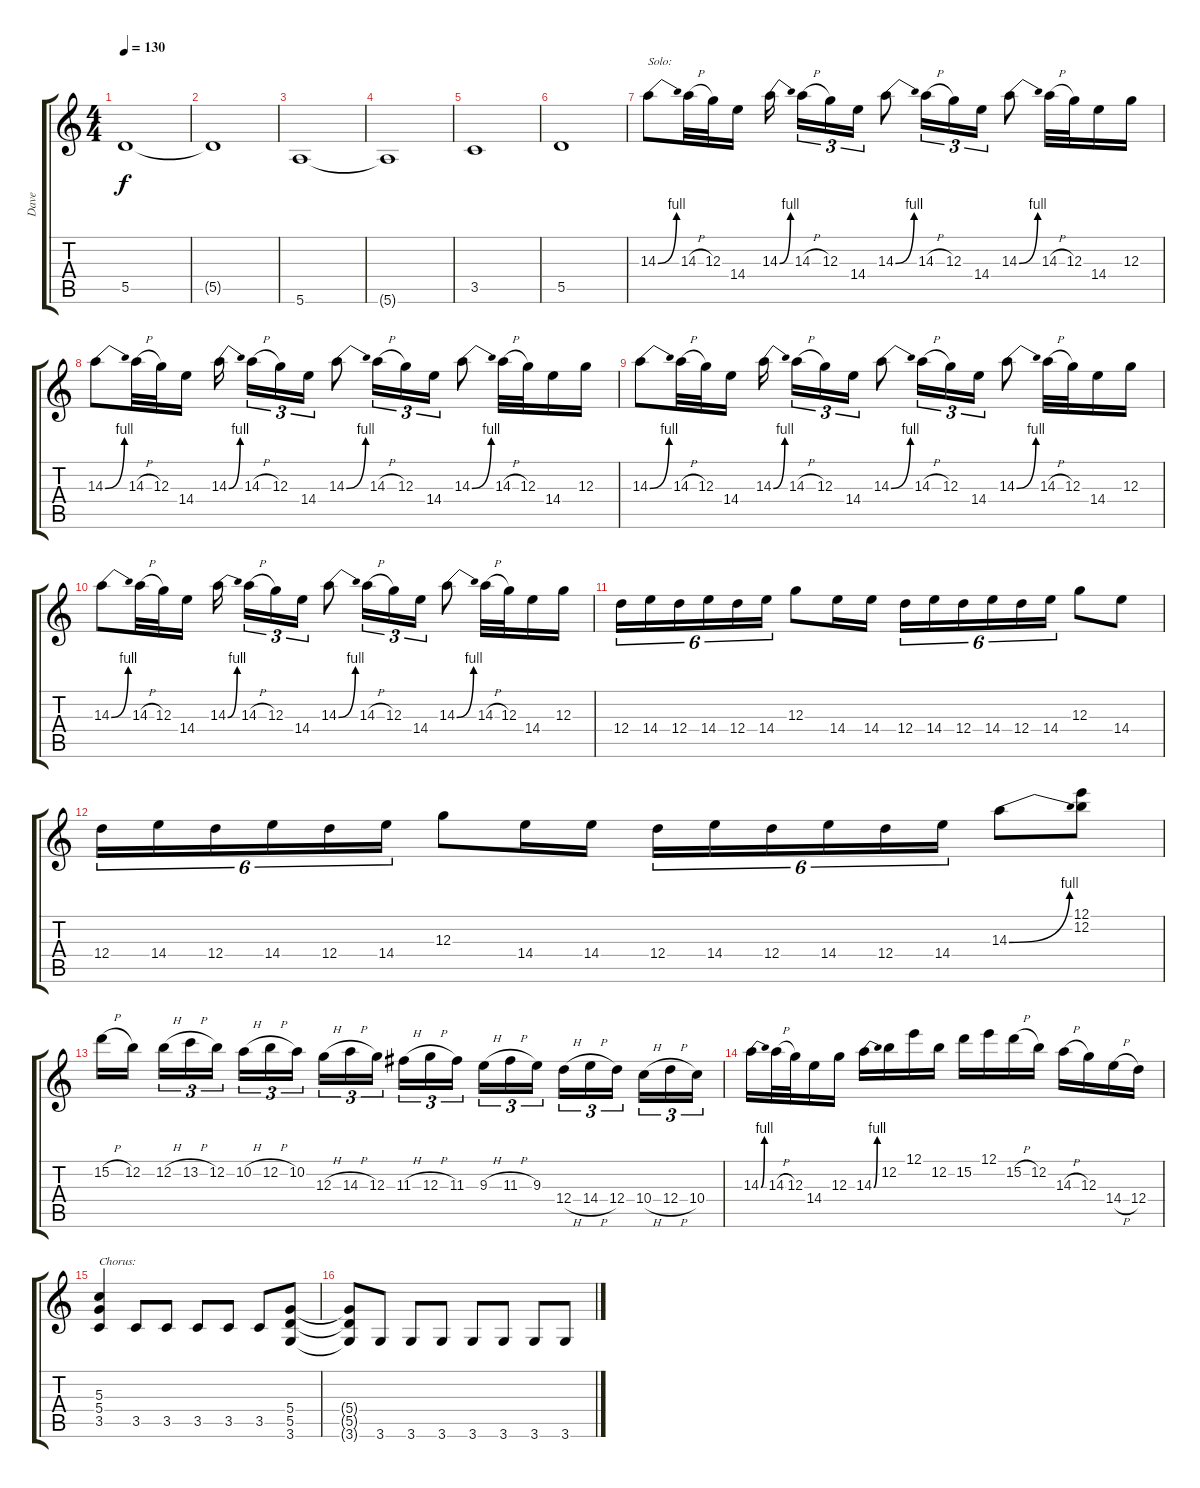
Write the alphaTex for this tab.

\track ("Dave" "Dave") {instrument distortionguitar}
\staff {score tabs}
\tuning (E4 B3 G3 D3 A2 E2) {hide}
\ts (4 4)
\tempo 130
\clef g2
\ks c
5.5.1{dy f} |
5.5{t}.1 |
5.6.1 |
5.6{t}.1 |
3.5.1 |
5.5.1 |
14.3{be (bend 0 0 60 4)}.8{txt "Solo:" volume 16 instrument distortionguitar} 14.3{h}.32 12.3.32 14.4.16 14.3{be (bend 0 0 60 4)}.16 14.3{h}.16{tu (3 2)} 12.3.16{tu (3 2)} 14.4.16{tu (3 2)} 14.3{be (bend 0 0 60 4)}.8 14.3{h}.16{tu (3 2)} 12.3.16{tu (3 2)} 14.4.16{tu (3 2)} 14.3{be (bend 0 0 60 4)}.8 14.3{h}.32 12.3.32 14.4.16 12.3.16 |
14.3{be (bend 0 0 60 4)}.8 14.3{h}.32 12.3.32 14.4.16 14.3{be (bend 0 0 60 4)}.16 14.3{h}.16{tu (3 2)} 12.3.16{tu (3 2)} 14.4.16{tu (3 2)} 14.3{be (bend 0 0 60 4)}.8 14.3{h}.16{tu (3 2)} 12.3.16{tu (3 2)} 14.4.16{tu (3 2)} 14.3{be (bend 0 0 60 4)}.8 14.3{h}.32 12.3.32 14.4.16 12.3.16 |
14.3{be (bend 0 0 60 4)}.8 14.3{h}.32 12.3.32 14.4.16 14.3{be (bend 0 0 60 4)}.16 14.3{h}.16{tu (3 2)} 12.3.16{tu (3 2)} 14.4.16{tu (3 2)} 14.3{be (bend 0 0 60 4)}.8 14.3{h}.16{tu (3 2)} 12.3.16{tu (3 2)} 14.4.16{tu (3 2)} 14.3{be (bend 0 0 60 4)}.8 14.3{h}.32 12.3.32 14.4.16 12.3.16 |
14.3{be (bend 0 0 60 4)}.8 14.3{h}.32 12.3.32 14.4.16 14.3{be (bend 0 0 60 4)}.16 14.3{h}.16{tu (3 2)} 12.3.16{tu (3 2)} 14.4.16{tu (3 2)} 14.3{be (bend 0 0 60 4)}.8 14.3{h}.16{tu (3 2)} 12.3.16{tu (3 2)} 14.4.16{tu (3 2)} 14.3{be (bend 0 0 60 4)}.8 14.3{h}.32 12.3.32 14.4.16 12.3.16 |
12.4.16{tu (6 4)} 14.4.16{tu (6 4)} 12.4.16{tu (6 4)} 14.4.16{tu (6 4)} 12.4.16{tu (6 4)} 14.4.16{tu (6 4)} 12.3.8 14.4.16 14.4.16 12.4.16{tu (6 4)} 14.4.16{tu (6 4)} 12.4.16{tu (6 4)} 14.4.16{tu (6 4)} 12.4.16{tu (6 4)} 14.4.16{tu (6 4)} 12.3.8 14.4.8 |
12.4.16{tu (6 4)} 14.4.16{tu (6 4)} 12.4.16{tu (6 4)} 14.4.16{tu (6 4)} 12.4.16{tu (6 4)} 14.4.16{tu (6 4)} 12.3.8 14.4.16 14.4.16 12.4.16{tu (6 4)} 14.4.16{tu (6 4)} 12.4.16{tu (6 4)} 14.4.16{tu (6 4)} 12.4.16{tu (6 4)} 14.4.16{tu (6 4)} 14.3{be (bend 0 0 60 4)}.8 (12.1 12.2).8 |
15.2{h}.16 12.2.16 12.2{h}.16{tu (3 2)} 13.2{h}.16{tu (3 2)} 12.2.16{tu (3 2)} 10.2{h}.16{tu (3 2)} 12.2{h}.16{tu (3 2)} 10.2.16{tu (3 2)} 12.3{h}.16{tu (3 2)} 14.3{h}.16{tu (3 2)} 12.3.16{tu (3 2)} 11.3{h}.16{tu (3 2)} 12.3{h}.16{tu (3 2)} 11.3.16{tu (3 2)} 9.3{h}.16{tu (3 2)} 11.3{h}.16{tu (3 2)} 9.3.16{tu (3 2)} 12.4{h}.16{tu (3 2)} 14.4{h}.16{tu (3 2)} 12.4.16{tu (3 2)} 10.4{h}.16{tu (3 2)} 12.4{h}.16{tu (3 2)} 10.4.16{tu (3 2)} |
14.3{be (bend 0 0 60 4)}.16 14.3{h}.32 12.3.32 14.4.16 12.3.16 14.3{be (bend 0 0 60 4)}.16 12.2.16 12.1.16 12.2.16 15.2.16 12.1.16 15.2{h}.16 12.2.16 14.3{h}.16 12.3.16 14.4{h}.16 12.4.16 |
(5.3 5.4 3.5).4{txt "Chorus:" volume 10 instrument distortionguitar} 3.5.8 3.5.8 3.5.8 3.5.8 3.5.8 (5.4 5.5 3.6).8 |
(5.4{t} 5.5{t} 3.6{t}).8 3.6.8 3.6.8 3.6.8 3.6.8 3.6.8 3.6.8 3.6.8
